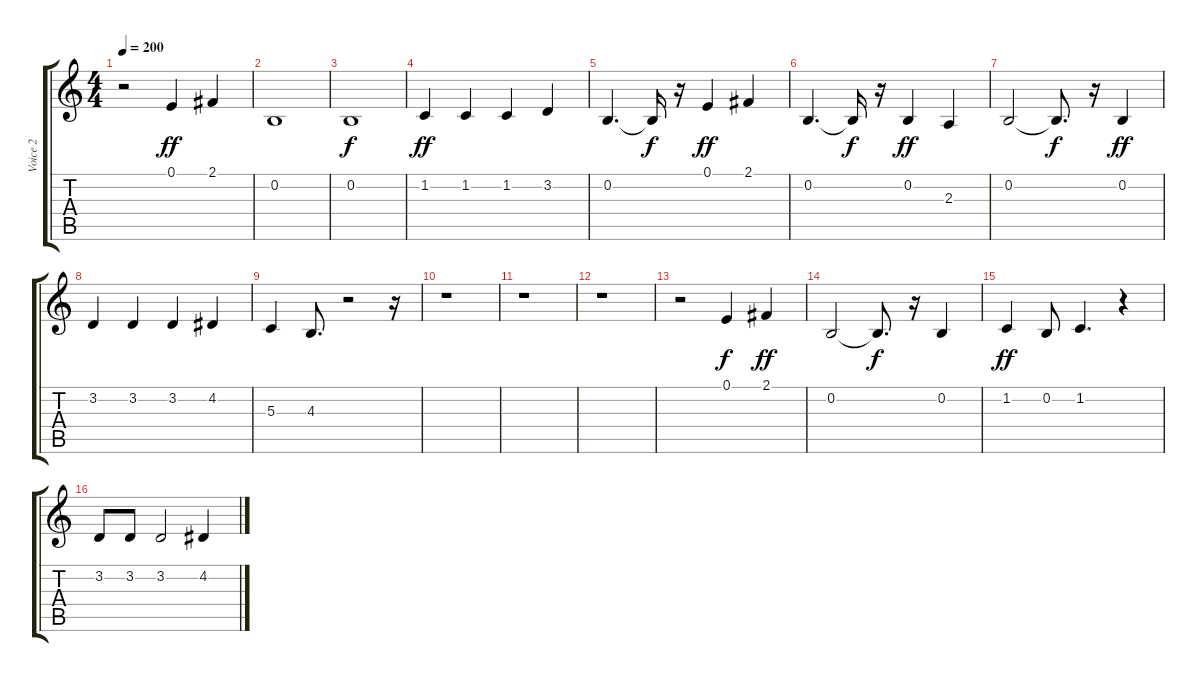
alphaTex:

\track ("Voice 2" "Voice 2") {instrument whistle}
\staff {score tabs}
\tuning (E4 B3 G3 D3 A2 E2) {hide}
\ts (4 4)
\tempo 200
\clef g2
\ks c
r.2{dy f} 0.1.4{dy ff} 2.1.4 |
0.2.1 |
0.2.1{dy f} |
1.2.4{dy ff} 1.2.4 1.2.4 3.2.4 |
0.2.4{d} 0.2{t}.16{dy f} r.16 0.1.4{dy ff} 2.1.4 |
0.2.4{d} 0.2{t}.16{dy f} r.16 0.2.4{dy ff} 2.3.4 |
0.2.2 0.2{t}.8{d dy f} r.16 0.2.4{dy ff} |
3.2.4 3.2.4 3.2.4 4.2.4 |
5.3.4 4.3.8{d} r.2 r.16 |
r.1 |
r.1 |
r.1 |
r.2 0.1.4{dy f} 2.1.4{dy ff} |
0.2.2 0.2{t}.8{d dy f} r.16 0.2.4 |
1.2.4{dy ff} 0.2.8 1.2.4{d} r.4 |
3.2.8 3.2.8 3.2.2 4.2.4
